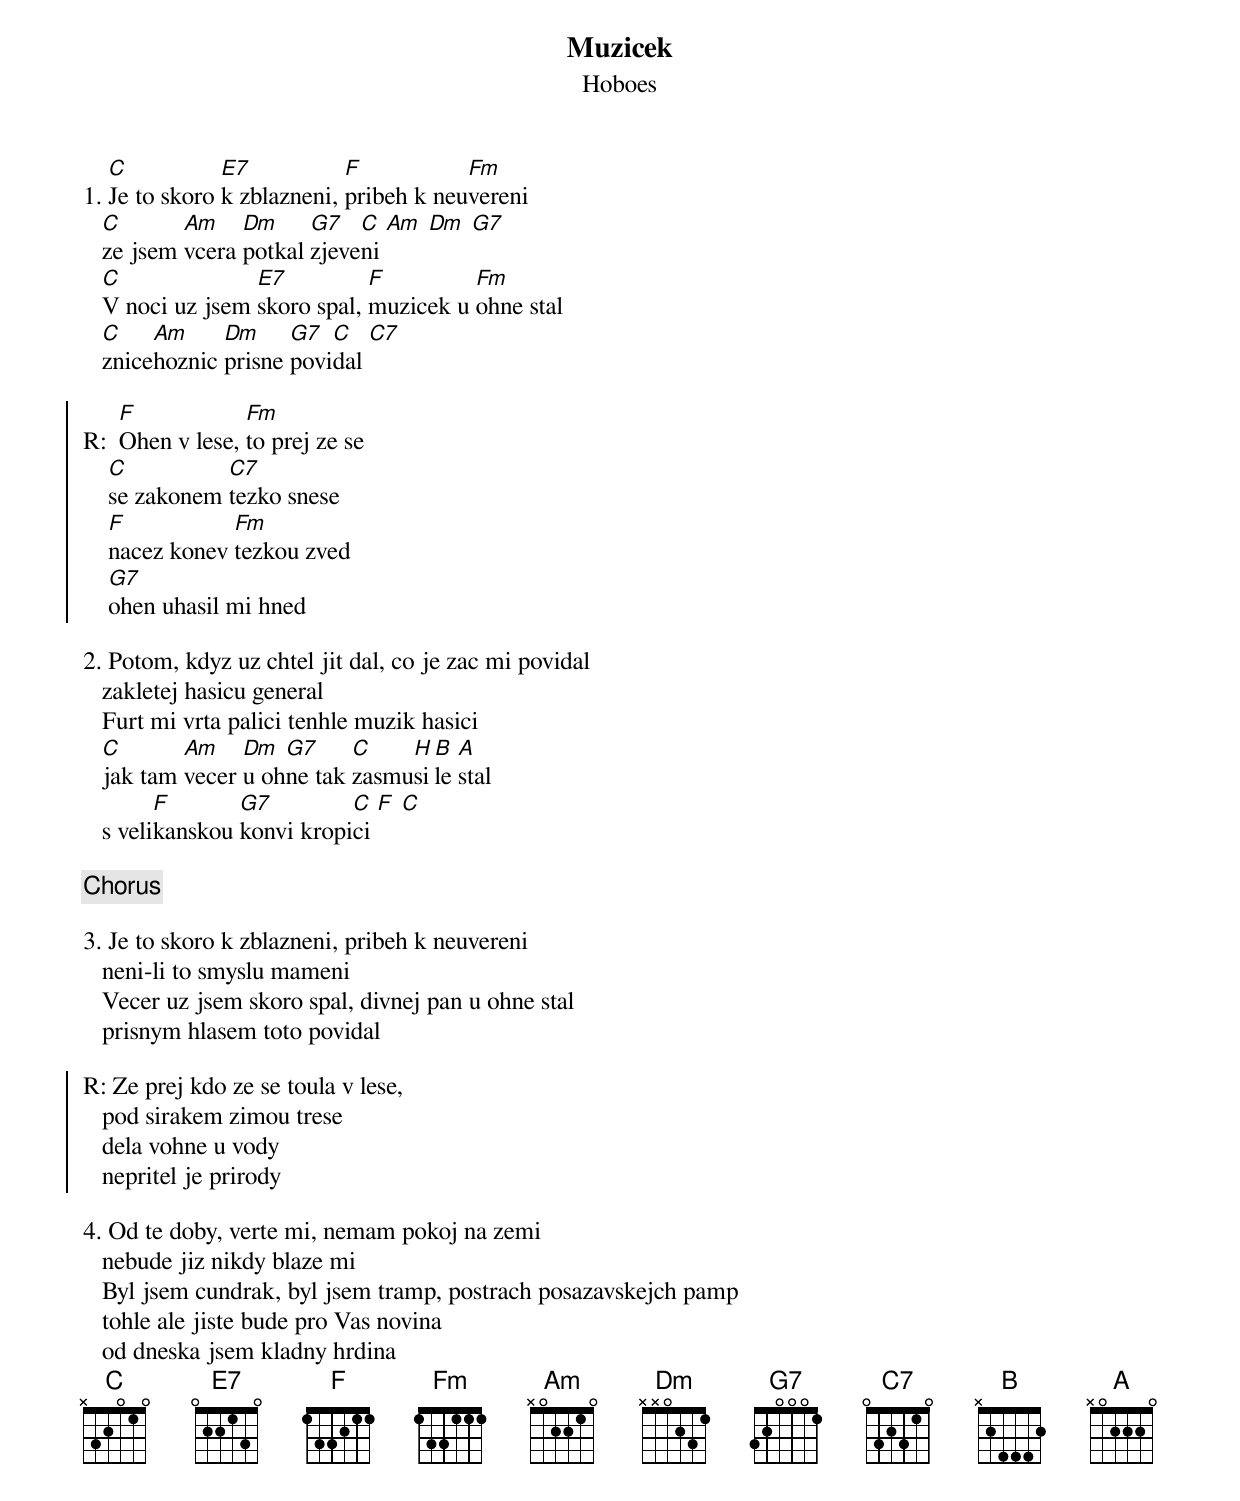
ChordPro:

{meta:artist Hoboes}
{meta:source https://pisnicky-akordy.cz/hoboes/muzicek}

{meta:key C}
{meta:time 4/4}

{title: Muzicek}
{subtitle: Hoboes}

{start_of_verse}
1. [C]Je to skoro [E7]k zblazneni, [F]pribeh k neu[Fm]vereni
   [C]ze jsem [Am]vcera [Dm]potkal [G7]zjeve[C]ni [Am] [Dm] [G7]
   [C]V noci uz jsem [E7]skoro spal, [F]muzicek u [Fm]ohne stal
   [C]znice[Am]hoznic [Dm]prisne [G7]povi[C]dal [C7]
{end_of_verse}

{soc}
R:  [F]Ohen v lese, [Fm]to prej ze se
    [C]se zakonem [C7]tezko snese
    [F]nacez konev [Fm]tezkou zved
    [G7]ohen uhasil mi hned
{eoc}

{start_of_verse}
2. Potom, kdyz uz chtel jit dal, co je zac mi povidal
   zakletej hasicu general
   Furt mi vrta palici tenhle muzik hasici
   [C]jak tam [Am]vecer [Dm]u oh[G7]ne tak [C]zasmu[H]si[B]le [A]stal
   s veli[F]kanskou [G7]konvi kropi[C]ci [F] [C]
{end_of_verse}

{chorus}

{start_of_verse}
3. Je to skoro k zblazneni, pribeh k neuvereni
   neni-li to smyslu mameni
   Vecer uz jsem skoro spal, divnej pan u ohne stal
   prisnym hlasem toto povidal
{end_of_verse}

{soc}
R: Ze prej kdo ze se toula v lese,
   pod sirakem zimou trese
   dela vohne u vody
   nepritel je prirody
{eoc}

{start_of_verse}
4. Od te doby, verte mi, nemam pokoj na zemi
   nebude jiz nikdy blaze mi
   Byl jsem cundrak, byl jsem tramp, postrach posazavskejch pamp
   tohle ale jiste bude pro Vas novina
   od dneska jsem kladny hrdina
{end_of_verse}
